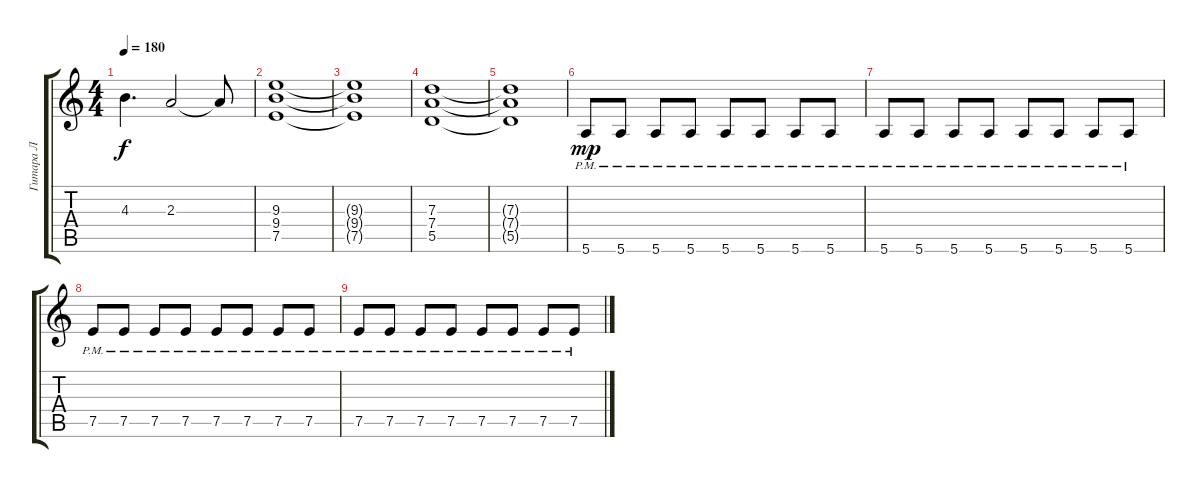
\track ("Гитара Л" "Гитара Л") {instrument distortionguitar}
\staff {score tabs}
\tuning (E4 B3 G3 D3 A2 E2) {hide}
\ts (4 4)
\tempo 180
\clef g2
\ks c
4.3.4{d dy f} 2.3.2 2.3{t}.8 |
(9.3 9.4 7.5).1 |
(9.3{t} 9.4{t} 7.5{t}).1 |
(7.3 7.4 5.5).1 |
(7.3{t} 7.4{t} 5.5{t}).1 |
5.6{pm}.8{dy mp} 5.6{pm}.8 5.6{pm}.8 5.6{pm}.8 5.6{pm}.8 5.6{pm}.8 5.6{pm}.8 5.6{pm}.8 |
5.6{pm}.8 5.6{pm}.8 5.6{pm}.8 5.6{pm}.8 5.6{pm}.8 5.6{pm}.8 5.6{pm}.8 5.6{pm}.8 |
7.5{pm}.8 7.5{pm}.8 7.5{pm}.8 7.5{pm}.8 7.5{pm}.8 7.5{pm}.8 7.5{pm}.8 7.5{pm}.8 |
7.5{pm}.8 7.5{pm}.8 7.5{pm}.8 7.5{pm}.8 7.5{pm}.8 7.5{pm}.8 7.5{pm}.8 7.5{pm}.8
